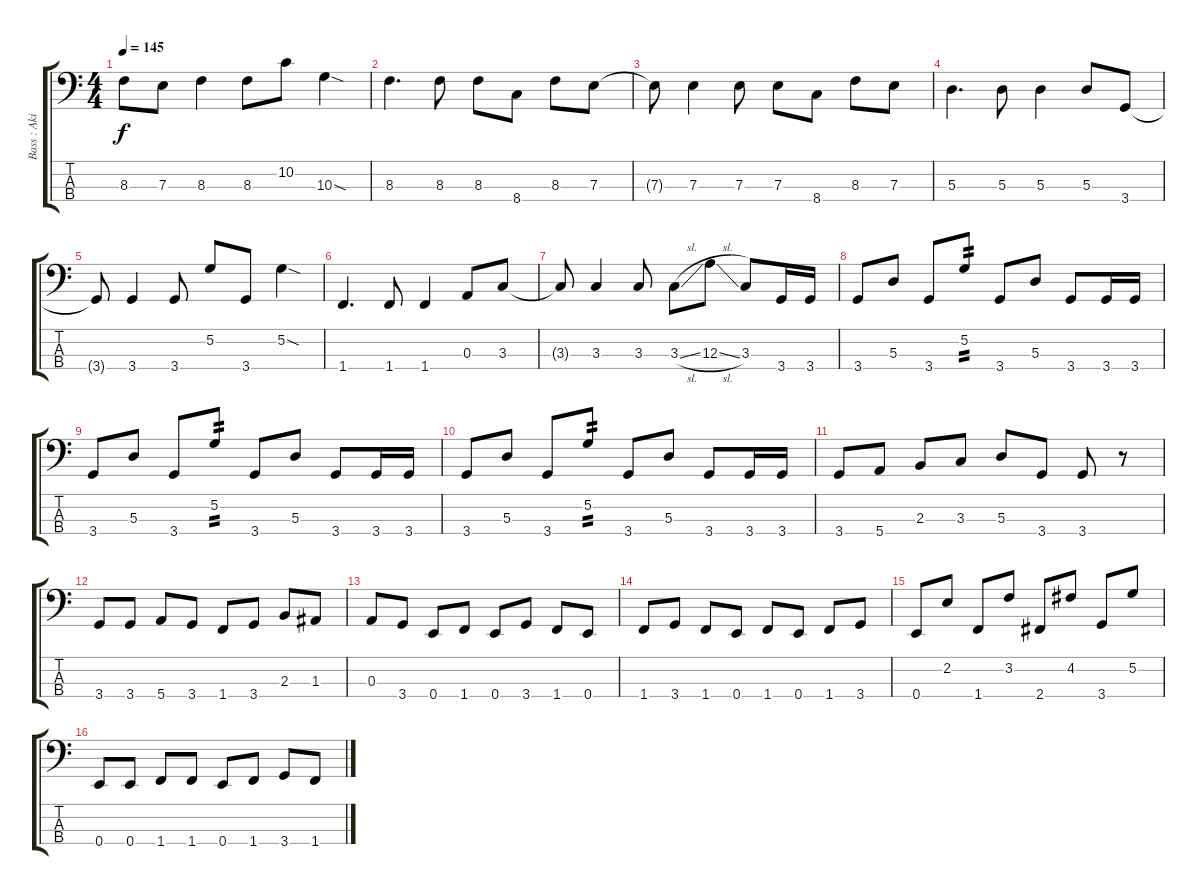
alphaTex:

\track ("Bass : Akiyama Mio" "Bass : Aki") {instrument electricbasspick}
\staff {score tabs}
\tuning (G2 D2 A1 E1) {hide}
\ts (4 4)
\tempo 145
\clef f4
\ks c
8.3.8{dy f} 7.3.8 8.3.4 8.3.8 10.2.8 10.3{sod}.4 |
8.3.4{d} 8.3.8 8.3.8 8.4.8 8.3.8 7.3.8 |
7.3{t}.8 7.3.4 7.3.8 7.3.8 8.4.8 8.3.8 7.3.8 |
5.3.4{d} 5.3.8 5.3.4 5.3.8 3.4.8 |
3.4{t}.8 3.4.4 3.4.8 5.2.8 3.4.8 5.2{sod}.4 |
1.4.4{d} 1.4.8 1.4.4 0.3.8 3.3.8 |
3.3{t}.8 3.3.4 3.3.8 3.3{sl}.8 12.3{sl}.8 3.3.8 3.4.16 3.4.16 |
3.4.8 5.3.8 3.4.8 5.2.8{tp 2} 3.4.8 5.3.8 3.4.8 3.4.16 3.4.16 |
3.4.8 5.3.8 3.4.8 5.2.8{tp 2} 3.4.8 5.3.8 3.4.8 3.4.16 3.4.16 |
3.4.8 5.3.8 3.4.8 5.2.8{tp 2} 3.4.8 5.3.8 3.4.8 3.4.16 3.4.16 |
3.4.8 5.4.8 2.3.8 3.3.8 5.3.8 3.4.8 3.4.8 r.8 |
3.4.8 3.4.8 5.4.8 3.4.8 1.4.8 3.4.8 2.3.8 1.3.8 |
0.3.8 3.4.8 0.4.8 1.4.8 0.4.8 3.4.8 1.4.8 0.4.8 |
1.4.8 3.4.8 1.4.8 0.4.8 1.4.8 0.4.8 1.4.8 3.4.8 |
0.4.8 2.2.8 1.4.8 3.2.8 2.4.8 4.2.8 3.4.8 5.2.8 |
0.4.8 0.4.8 1.4.8 1.4.8 0.4.8 1.4.8 3.4.8 1.4.8
